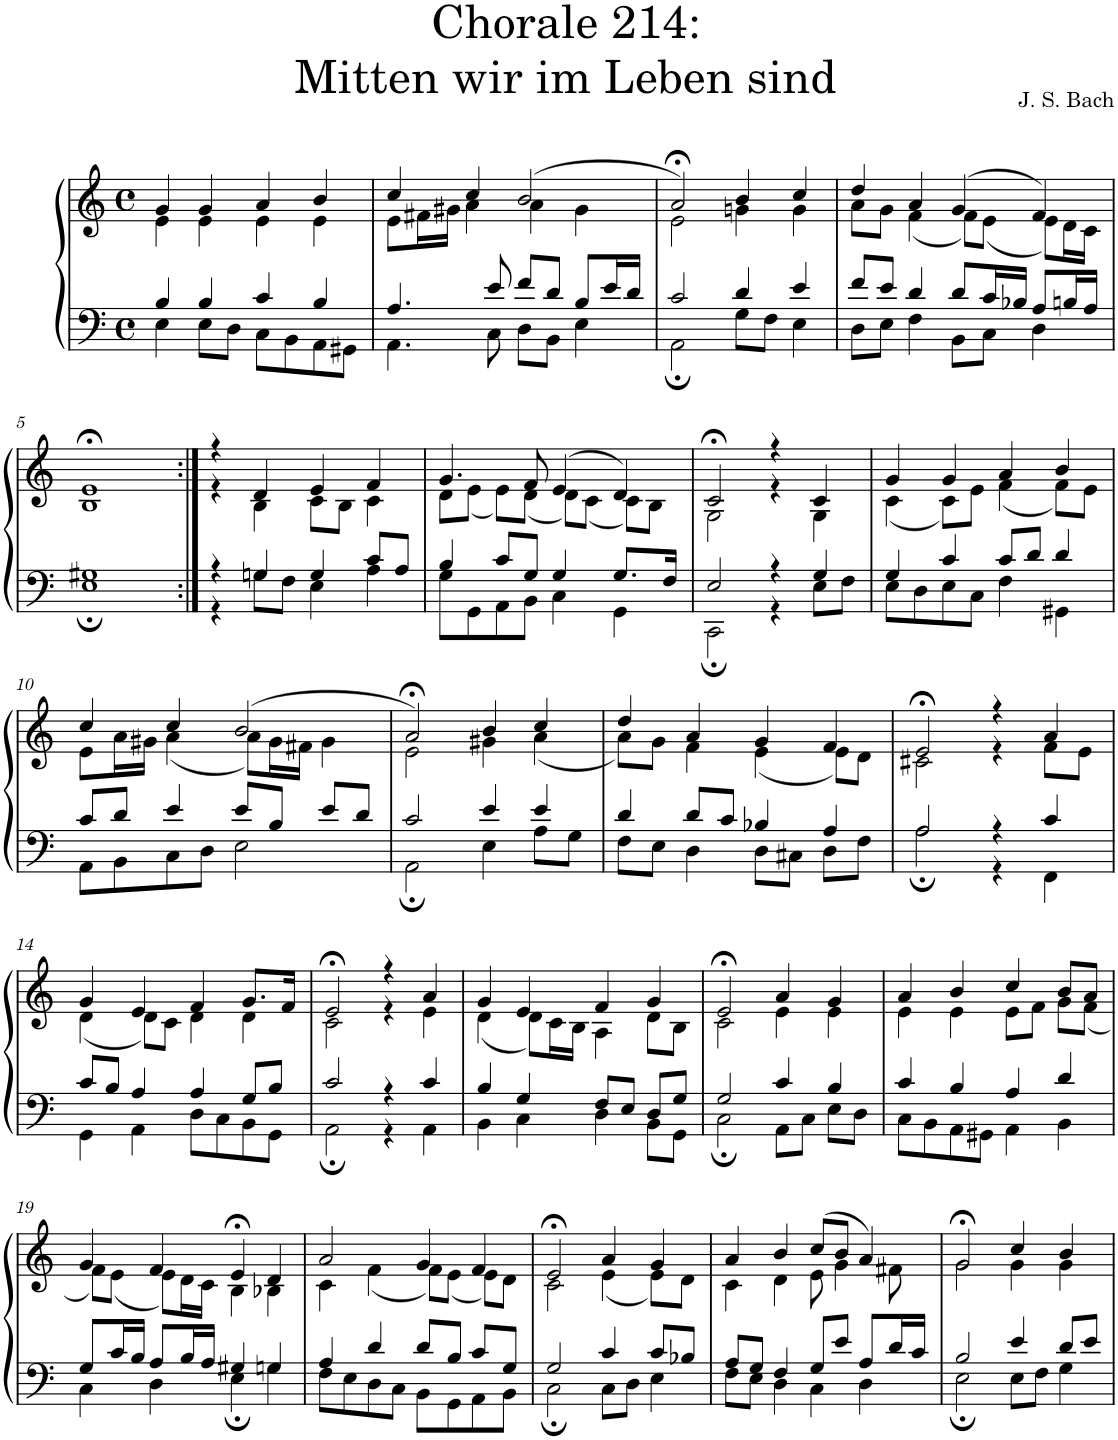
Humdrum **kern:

**kern	**kern
*part1	*part1
*staff2	*staff1
*I"S,A	*
*clefF4	*clefG2
*k[]	*k[]
*M4/4	*M4/4
*met(c)	*met(c)
=1	=1
*^	*^
4B/	4E\	4g/	4e\
4B/	8E\L	4g/	4e\
.	8D\J	.	.
4c/	8C\L	4a/	4e\
.	8BB\	.	.
4B/	8AA\	4b/	4e\
.	8GG#X\J	.	.
=2	=2	=2	=2
4.A/	4.AA\	4cc/	8e\L
.	.	.	16f#X\L
.	.	.	16g#X\JJ
.	.	4cc/	4a\
8e/	8C\	.	.
8f/L	8D\L	(>2b/	4a\
8d/J	8BB\J	.	.
8B/L	4E\	.	4g#\
16e/L	.	.	.
16d/JJ	.	.	.
=3	=3	=3	=3
2c/	2AA;\	2a;</)	2e\
4d/	8G\L	4b/	4gn\
.	8F\J	.	.
4e/	4E\	4cc/	4g\
=4	=4	=4	=4
8f/L	8D\L	4dd/	8a\L
8e/J	8E\J	.	8g\J
4d/	4F\	4a/	(<4f\
8d/L	8BB\L	(>4g/	8f\L)
16c/L	8C\J	.	(<8e\J
16B-X/JJ	.	.	.
8A/L	4D\	4f/)	8e\L)
16Bn/L	.	.	16d\L
16A/JJ	.	.	16c\JJ
!!LO:LB:g=z	!!
=5	=5	=5	=5
1G#X	1E;	1e;<	1B
=6:|!	=6:|!	=6:|!	=6:|!
4r	4r	4r	4r
4Gn/	8Gn\L	4d/	4B\
.	8F\J	.	.
4G/	4E\	4e/	8c\L
.	.	.	8B\J
8c/L	4A\	4f/	4c\
8A/J	.	.	.
=7	=7	=7	=7
4B/	8G\L	4.g/	8d\L
.	8GG\	.	(<8e\J
8c/L	8AA\	.	8e\L)
8G/J	8BB\J	8f/	(<8d\J
4G/	4C\	(>4e/	8d\L)
.	.	.	(<8c\J
8.G/L	4GG\	4d/)	8c\L)
.	.	.	8B\J
16F/Jk	.	.	.
=8	=8	=8	=8
2E/	2CC;\	2c;</	2G\
4r	4r	4r	4r
4G/	8E\L	4c/	4G\
.	8F\J	.	.
=9	=9	=9	=9
4G/	8E\L	4g/	(<4c\
.	8D\	.	.
4c/	8E\	4g/	8c\L)
.	8C\J	.	8e\J
8c/L	4F\	4a/	(<4f\
8d/J	.	.	.
4d/	4GG#X\	4b/	8f\L)
.	.	.	8e\J
!!LO:LB:g=z	!!
=10	=10	=10	=10
8c/L	8AA\L	4cc/	8e\L
8d/J	8BB\	.	16a\L
.	.	.	16g#X\JJ
4e/	8C\	4cc/	(<4a\
.	8D\J	.	.
8e/L	2E\	(>2b/	8a\L)
8B/J	.	.	16g#\L
.	.	.	16f#X\JJ
8e/L	.	.	4g#\
8d/J	.	.	.
=11	=11	=11	=11
2c/	2AA;\	2a;</)	2e\
4e/	4E\	4b/	4g#X\
4e/	8A\L	4cc/	(<4a\
.	8G\J	.	.
=12	=12	=12	=12
4d/	8F\L	4dd/	8a\L)
.	8E\J	.	8g\J
8d/L	4D\	4a/	4f\
8c/J	.	.	.
4B-X/	8D\L	4g/	(<4e\
.	8C#X\J	.	.
4A/	8D\L	4f/	8e\L)
.	8F\J	.	8d\J
=13	=13	=13	=13
2A/	2A;\	2e;</	2c#X\
4r	4r	4r	4r
4c/	4FF\	4a/	8f\L
.	.	.	8e\J
!!LO:LB:g=z	!!
=14	=14	=14	=14
8c/L	4GG\	4g/	(<4d\
8B/J	.	.	.
4A/	4AA\	4e/	8d\L)
.	.	.	8c\J
4A/	8D\L	4f/	4d\
.	8C\	.	.
8G/L	8BB\	8.g/L	4d\
8B/J	8GG\J	.	.
.	.	16f/Jk	.
=15	=15	=15	=15
2c/	2AA;\	2e;</	2c\
4r	4r	4r	4r
4c/	4AA\	4a/	4e\
=16	=16	=16	=16
4B/	4BB\	4g/	(<4d\
4G/	4C\	4e/	8d\L)
.	.	.	16c\L
.	.	.	16B\JJ
8F/L	4D\	4f/	4A\
8E/J	.	.	.
8D/L	8BB\L	4g/	8d\L
8G/J	8GG\J	.	8B\J
=17	=17	=17	=17
2G/	2C;\	2e;</	2c\
4c/	8AA\L	4a/	4e\
.	8C\J	.	.
4B/	8E\L	4g/	4e\
.	8D\J	.	.
=18	=18	=18	=18
4c/	8C\L	4a/	4e\
.	8BB\	.	.
4B/	8AA\	4b/	4e\
.	8GG#X\J	.	.
4A/	4AA\	4cc/	8e\L
.	.	.	8f\J
4d/	4BB\	8b/L	8g\L
.	.	8a/J	(<8f\J
!!LO:LB:g=z	!!
=19	=19	=19	=19
8G/L	4C\	4g/	8f\L)
16c/L	.	.	(<8e\J
16B/JJ	.	.	.
8A/L	4D\	4f/	8e\L)
16B/L	.	.	16d\L
16A/JJ	.	.	16c\JJ
4G#X/	4E;\	4e;</	4B\
4Gn/	4G\	4d/	4B-X\
=20	=20	=20	=20
4A/	8F\L	2a/	4c\
.	8E\	.	.
4d/	8D\	.	(<4f\
.	8C\J	.	.
8d/L	8BB\L	4g/	8f\L)
8B/J	8GG\	.	(<8e\J
8c/L	8AA\	4f/	8e\L)
8G/J	8BB\J	.	8d\J
=21	=21	=21	=21
2G/	2C;\	2e;</	2c\
4c/	8C\L	4a/	(<4e\
.	8D\J	.	.
8c/L	4E\	4g/	8e\L)
8B-X/J	.	.	8d\J
=22	=22	=22	=22
8A/L	8F\L	4a/	4c\
8G/J	8E\J	.	.
4F/	4D\	4b/	4d\
8G/L	4C\	(>8cc/L	8e\
8e/J	.	8b/J	4g\
8A/L	4D\	4a/)	.
16d/L	.	.	8f#X\
16c/JJ	.	.	.
=23	=23	=23	=23
2B/	2E;\	2g;</	2g\
4e/	8E\L	4cc/	4g\
.	8F\J	.	.
8d/L	4G\	4b/	4g\
8e/J	.	.	.
*v	*v	*	*
*	*v	*v
=	=
*-	*-
